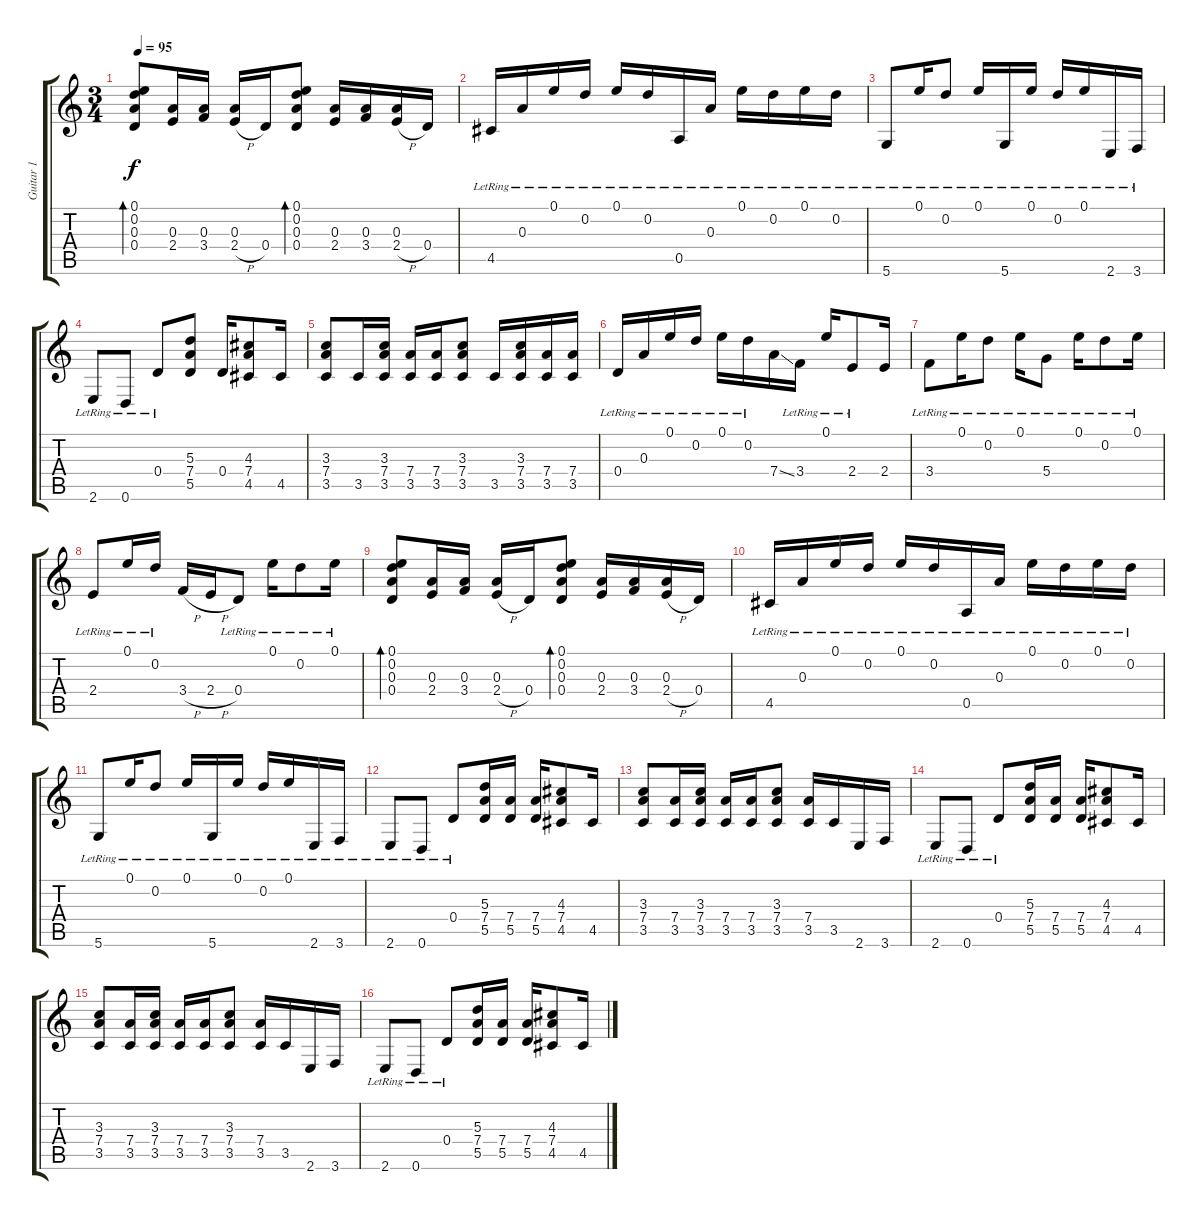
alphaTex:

\track ("Guitar 1" "Guitar 1") {instrument distortionguitar}
\staff {score tabs}
\tuning (E4 D4 A3 D3 A2 D2) {hide}
\ts (3 4)
\tempo 95
\clef g2
\ks c
(0.1 0.2 0.3 0.4).8{bd 60 dy f} (0.3 2.4).16 (0.3 3.4).16 (0.3 2.4{h}).16 0.4.16 (0.1 0.2 0.3 0.4).8{bd 60} (0.3 2.4).16 (0.3 3.4).16 (0.3 2.4{h}).16 0.4.16 |
4.5{lr}.16 0.3{lr}.16 0.1{lr}.16 0.2{lr}.16 0.1{lr}.16 0.2{lr}.16 0.5{lr}.16 0.3{lr}.16 0.1{lr}.16 0.2{lr}.16 0.1{lr}.16 0.2{lr}.16 |
5.6{lr}.8 0.1{lr}.16 0.2{lr}.8 0.1{lr}.16 5.6{lr}.16 0.1{lr}.16 0.2{lr}.16 0.1{lr}.16 2.6{lr}.16 3.6{lr}.16 |
2.6{lr}.8 0.6{lr}.8 0.4{lr}.8 (5.3 7.4 5.5).8 0.4.16 (4.3 7.4 4.5).8 4.5.16 |
(3.3 7.4 3.5).8 3.5.16 (3.3 7.4 3.5).16 (7.4 3.5).16 (7.4 3.5).16 (3.3 7.4 3.5).8 3.5.16 (3.3 7.4 3.5).16 (7.4 3.5).16 (7.4 3.5).16 |
0.4{lr}.16 0.3{lr}.16 0.1{lr}.16 0.2{lr}.16 0.1{lr}.16 0.2{lr}.16 7.4{ss}.16 3.4{lr}.16 0.1{lr}.16 2.4{lr}.8 2.4.16 |
3.4{lr}.8 0.1{lr}.16 0.2{lr}.8 0.1{lr}.16 5.4{lr}.8 0.1{lr}.16 0.2{lr}.8 0.1{lr}.16 |
2.4{lr}.8 0.1{lr}.16 0.2{lr}.16 3.4{h}.16 2.4{h}.16 0.4{lr}.8 0.1{lr}.16 0.2{lr}.8 0.1{lr}.16 |
(0.1 0.2 0.3 0.4).8{bd 60} (0.3 2.4).16 (0.3 3.4).16 (0.3 2.4{h}).16 0.4.16 (0.1 0.2 0.3 0.4).8{bd 60} (0.3 2.4).16 (0.3 3.4).16 (0.3 2.4{h}).16 0.4.16 |
4.5{lr}.16 0.3{lr}.16 0.1{lr}.16 0.2{lr}.16 0.1{lr}.16 0.2{lr}.16 0.5{lr}.16 0.3{lr}.16 0.1{lr}.16 0.2{lr}.16 0.1{lr}.16 0.2{lr}.16 |
5.6{lr}.8 0.1{lr}.16 0.2{lr}.8 0.1{lr}.16 5.6{lr}.16 0.1{lr}.16 0.2{lr}.16 0.1{lr}.16 2.6{lr}.16 3.6{lr}.16 |
2.6{lr}.8 0.6{lr}.8 0.4{lr}.8 (5.3 7.4 5.5).16 (7.4 5.5).16 (7.4 5.5).16 (4.3 7.4 4.5).8 4.5.16 |
(3.3 7.4 3.5).8 (7.4 3.5).16 (3.3 7.4 3.5).16 (7.4 3.5).16 (7.4 3.5).16 (3.3 7.4 3.5).8 (7.4 3.5).16 3.5.16 2.6.16 3.6.16 |
2.6{lr}.8 0.6{lr}.8 0.4{lr}.8 (5.3 7.4 5.5).16 (7.4 5.5).16 (7.4 5.5).16 (4.3 7.4 4.5).8 4.5.16 |
(3.3 7.4 3.5).8 (7.4 3.5).16 (3.3 7.4 3.5).16 (7.4 3.5).16 (7.4 3.5).16 (3.3 7.4 3.5).8 (7.4 3.5).16 3.5.16 2.6.16 3.6.16 |
2.6{lr}.8 0.6{lr}.8 0.4{lr}.8 (5.3 7.4 5.5).16 (7.4 5.5).16 (7.4 5.5).16 (4.3 7.4 4.5).8 4.5.16
